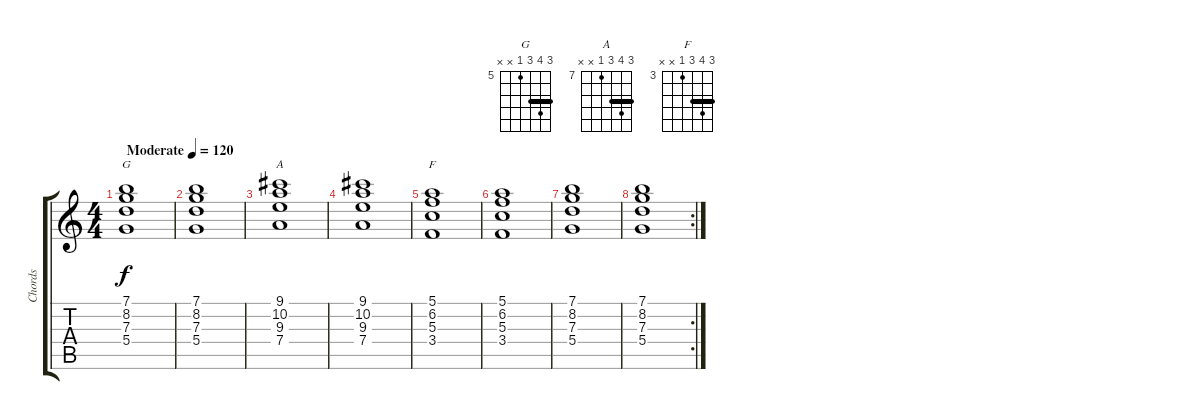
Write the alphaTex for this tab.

\track ("Chords" "Chords") {instrument acousticguitarsteel}
\staff {score tabs}
\tuning (E4 B3 G3 D3 A2 E2) {hide}
\chord ("G" 7 8 7 5 x x) {firstfret 5 barre 7}
\chord ("A" 9 10 9 7 x x) {firstfret 7 barre 9}
\chord ("F" 5 6 5 3 x x) {firstfret 3 barre 5}
\ts (4 4)
\tempo (120 "Moderate")
\clef g2
\ks c
(7.1 8.2 7.3 5.4).1{ch "G" dy f instrument acousticguitarsteel} |
(7.1 8.2 7.3 5.4).1 |
(9.1 10.2 9.3 7.4).1{ch "A"} |
(9.1 10.2 9.3 7.4).1 |
(5.1 6.2 5.3 3.4).1{ch "F"} |
(5.1 6.2 5.3 3.4).1 |
(7.1 8.2 7.3 5.4).1 |
\rc 2
(7.1 8.2 7.3 5.4).1
